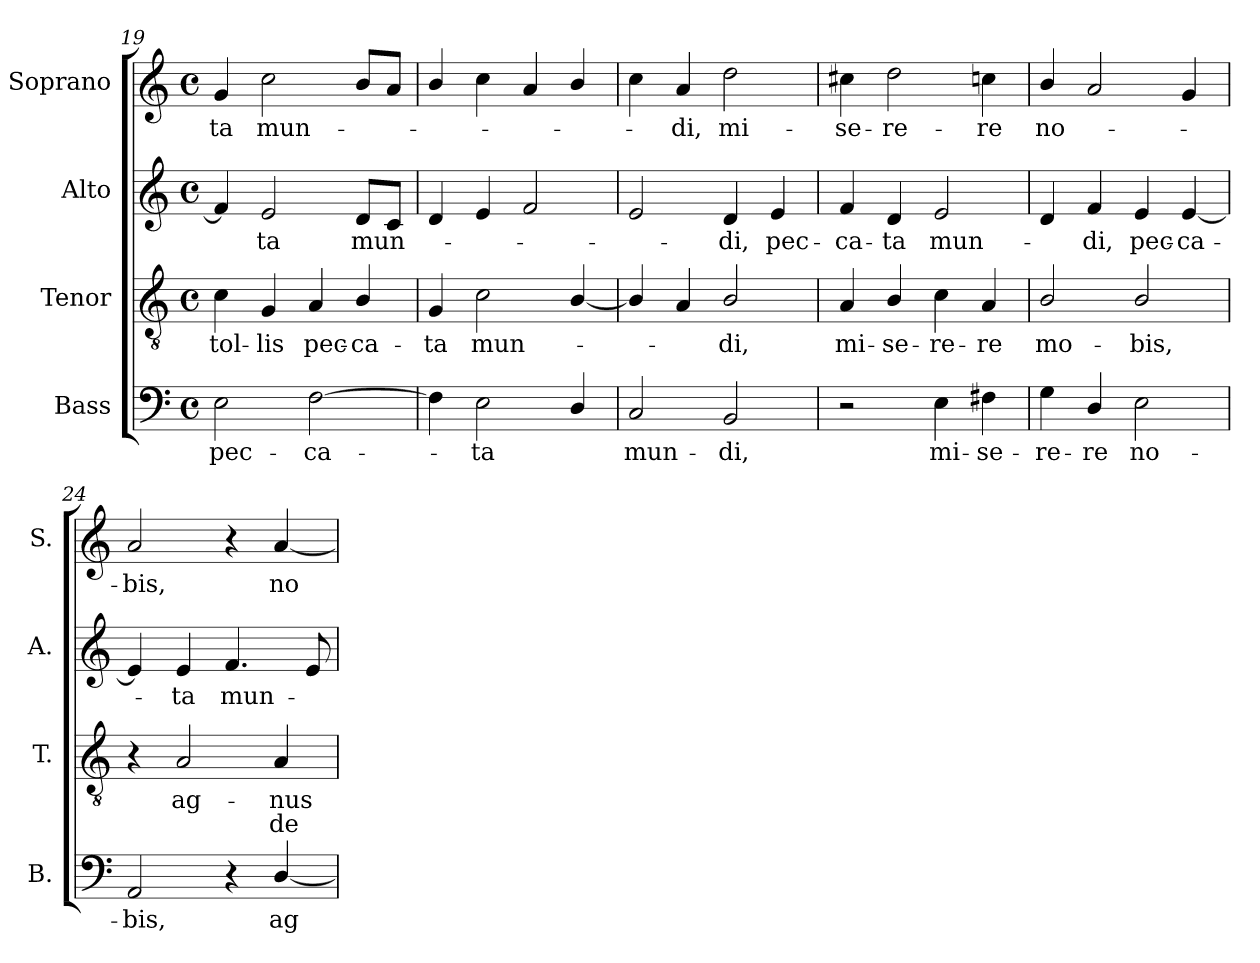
**kern	**text	**kern	**text	**text	**kern	**text	**kern	**text
*part4	*part4	*part3	*part3	*part3	*part2	*part2	*part1	*part1
*staff4	*staff4	*staff3	*staff3	*staff3	*staff2	*staff2	*staff1	*staff1
*I"Bass	*	*I"Tenor	*	*	*I"Alto	*	*I"Soprano	*
*I'B.	*	*I'T.	*	*	*I'A.	*	*I'S.	*
*clefF4	*	*clefGv2	*	*	*clefG2	*	*clefG2	*
*	*	*ITrd7c12	*	*	*	*	*	*
*k[]	*	*k[]	*	*	*k[]	*	*k[]	*
*C:	*	*C:	*	*	*C:	*	*C:	*
*M4/4	*	*M4/4	*	*	*M4/4	*	*M4/4	*
*met(c)	*	*met(c)	*	*	*met(c)	*	*met(c)	*
=19	=19	=19	=19	=19	=19	=19	=19	=19
!	!LO:LY:b:color=#000000	!	!	!	!	!	!	!
!	!	!	!LO:LY:b:color=#000000	!	!	!	!	!
!	!	!	!	!	!	!	!	!LO:LY:b:color=#000000
2Ei\	pec-	4Ci\	tol-	.	4fi/]	.	4gi/	-ta
!	!	!	!LO:LY:b:color=#000000	!	!	!	!	!
!	!	!	!	!	!	!LO:LY:b:color=#000000	!	!
!	!	!	!	!	!	!	!	!LO:LY:b:color=#000000
.	.	4GGi/	-lis	.	2ei/	-ta	2cci\	mun-
!	!LO:LY:b:color=#000000	!	!	!	!	!	!	!
!	!	!	!LO:LY:b:color=#000000	!	!	!	!	!
[2Fi\	-ca-	4AAi/	pec-	.	.	.	.	.
!	!	!	!LO:LY:b:color=#000000	!	!	!	!	!
!	!	!	!	!	!	!LO:LY:b:color=#000000	!	!
.	.	4BBi/	-ca-	.	8di/L	mun-	8bi/L	.
.	.	.	.	.	8ci/J	.	8ai/J	.
=20	=20	=20	=20	=20	=20	=20	=20	=20
!	!	!	!LO:LY:b:color=#000000	!	!	!	!	!
4Fi\]	.	4GGi/	-ta	.	4di/	.	4bi/	.
!	!LO:LY:b:color=#000000	!	!	!	!	!	!	!
!	!	!	!LO:LY:b:color=#000000	!	!	!	!	!
2Ei\	-ta	2Ci\	mun-	.	4ei/	.	4cci\	.
.	.	.	.	.	2fi/	.	4ai/	.
4Di/	.	[4BBi/	.	.	.	.	4bi/	.
=21	=21	=21	=21	=21	=21	=21	=21	=21
!	!LO:LY:b:color=#000000	!	!	!	!	!	!	!
2Ci/	mun-	4BBi/]	.	.	2ei/	.	4cci\	.
!	!	!	!	!	!	!	!	!LO:LY:b:color=#000000
.	.	4AAi/	.	.	.	.	4ai/	-di,
!	!LO:LY:b:color=#000000	!	!	!	!	!	!	!
!	!	!	!LO:LY:b:color=#000000	!	!	!	!	!
!	!	!	!	!	!	!LO:LY:b:color=#000000	!	!
!	!	!	!	!	!	!	!	!LO:LY:b:color=#000000
2BBi/	-di,	2BBi/	-di,	.	4di/	-di,	2ddi\	mi-
!	!	!	!	!	!	!LO:LY:b:color=#000000	!	!
.	.	.	.	.	4ei/	pec-	.	.
=22	=22	=22	=22	=22	=22	=22	=22	=22
!	!	!	!LO:LY:b:color=#000000	!	!	!	!	!
!	!	!	!	!	!	!LO:LY:b:color=#000000	!	!
!	!	!	!	!	!	!	!	!LO:LY:b:color=#000000
2r	.	4AAi/	mi-	.	4fi/	-ca-	4cc#Xi\	-se-
!	!	!	!LO:LY:b:color=#000000	!	!	!	!	!
!	!	!	!	!	!	!LO:LY:b:color=#000000	!	!
!	!	!	!	!	!	!	!	!LO:LY:b:color=#000000
.	.	4BBi/	-se-	.	4di/	-ta	2ddi\	-re-
!	!LO:LY:b:color=#000000	!	!	!	!	!	!	!
!	!	!	!LO:LY:b:color=#000000	!	!	!	!	!
!	!	!	!	!	!	!LO:LY:b:color=#000000	!	!
4Ei\	mi-	4Ci\	-re-	.	2ei/	mun-	.	.
!	!LO:LY:b:color=#000000	!	!	!	!	!	!	!
!	!	!	!LO:LY:b:color=#000000	!	!	!	!	!
!	!	!	!	!	!	!	!	!LO:LY:b:color=#000000
4F#Xi\	-se-	4AAi/	-re	.	.	.	4ccni\	-re
=23	=23	=23	=23	=23	=23	=23	=23	=23
!	!LO:LY:b:color=#000000	!	!	!	!	!	!	!
!	!	!	!LO:LY:b:color=#000000	!	!	!	!	!
!	!	!	!	!	!	!	!	!LO:LY:b:color=#000000
4Gi\	-re-	2BBi/	mo-	.	4di/	.	4bi/	no-
!	!LO:LY:b:color=#000000	!	!	!	!	!	!	!
!	!	!	!	!	!	!LO:LY:b:color=#000000	!	!
4Di/	-re	.	.	.	4fi/	-di,	2ai/	.
!	!LO:LY:b:color=#000000	!	!	!	!	!	!	!
!	!	!	!LO:LY:b:color=#000000	!	!	!	!	!
!	!	!	!	!	!	!LO:LY:b:color=#000000	!	!
2Ei\	no-	2BBi/	-bis,	.	4ei/	pec-	.	.
!	!	!	!	!	!	!LO:LY:b:color=#000000	!	!
.	.	.	.	.	[4ei/	-ca-	4gi/	.
=24	=24	=24	=24	=24	=24	=24	=24	=24
!	!LO:LY:b:color=#000000	!	!	!	!	!	!	!
!	!	!	!	!	!	!	!	!LO:LY:b:color=#000000
2AAi/	-bis,	4r	.	.	4ei/]	.	2ai/	-bis,
!	!	!	!LO:LY:b:color=#000000	!	!	!	!	!
!	!	!	!	!	!	!LO:LY:b:color=#000000	!	!
.	.	2AAi/	ag-	.	4ei/	-ta	.	.
!	!	!	!	!	!	!LO:LY:b:color=#000000	!	!
4r	.	.	.	.	4.fi/	mun-	4r	.
!	!LO:LY:b:color=#000000	!	!	!	!	!	!	!
!	!	!	!LO:LY:b:color=#000000	!LO:LY:b:color=#000000	!	!	!	!
!	!	!	!	!	!	!	!	!LO:LY:b:color=#000000
[4Di/	ag-	4AAi/	-nus	de-	.	.	[4ai/	no-
.	.	.	.	.	8ei/	.	.	.
=	=	=	=	=	=	=	=	=
*-	*-	*-	*-	*-	*-	*-	*-	*-
